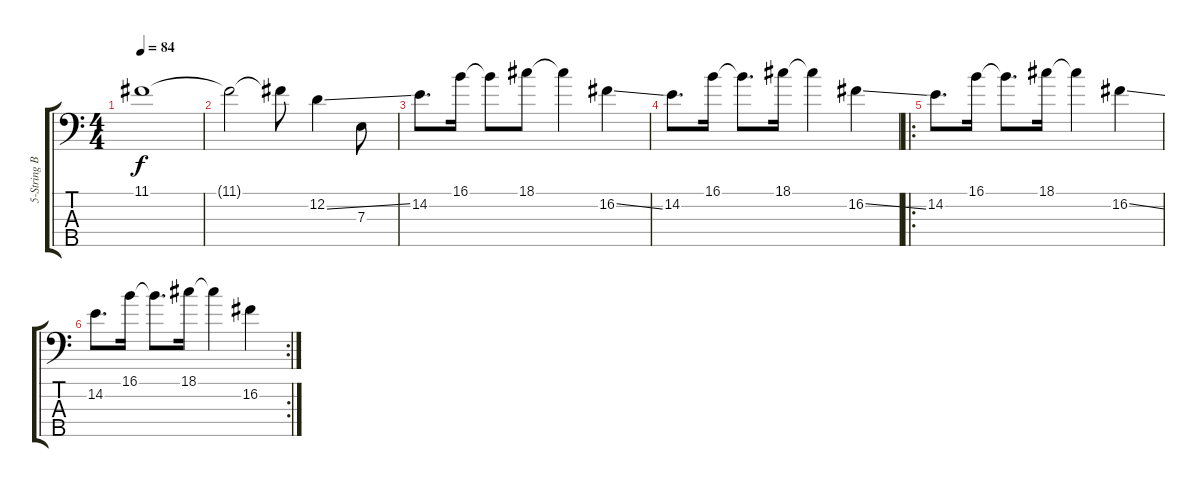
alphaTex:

\track ("5-String Bass" "5-String B") {instrument electricbassfinger}
\staff {score tabs}
\tuning (G2 D2 A1 E1 B0) {hide}
\ts (4 4)
\tempo 84
\clef f4
\ks c
11.1.1{dy f} |
11.1{t}.2 11.1{t}.8 12.2{ss}.4 7.3.8 |
14.2.8{d} 16.1.16 16.1{t}.8 18.1.8 18.1{t}.4 16.2{ss}.4 |
14.2.8{d} 16.1.16 16.1{t}.8{d} 18.1.16 18.1{t}.4 16.2{ss}.4 |
\ro
14.2.8{d} 16.1.16 16.1{t}.8{d} 18.1.16 18.1{t}.4 16.2{ss}.4 |
\rc 2
14.2.8{d} 16.1.16 16.1{t}.8{d} 18.1.16 18.1{t}.4 16.2.4
